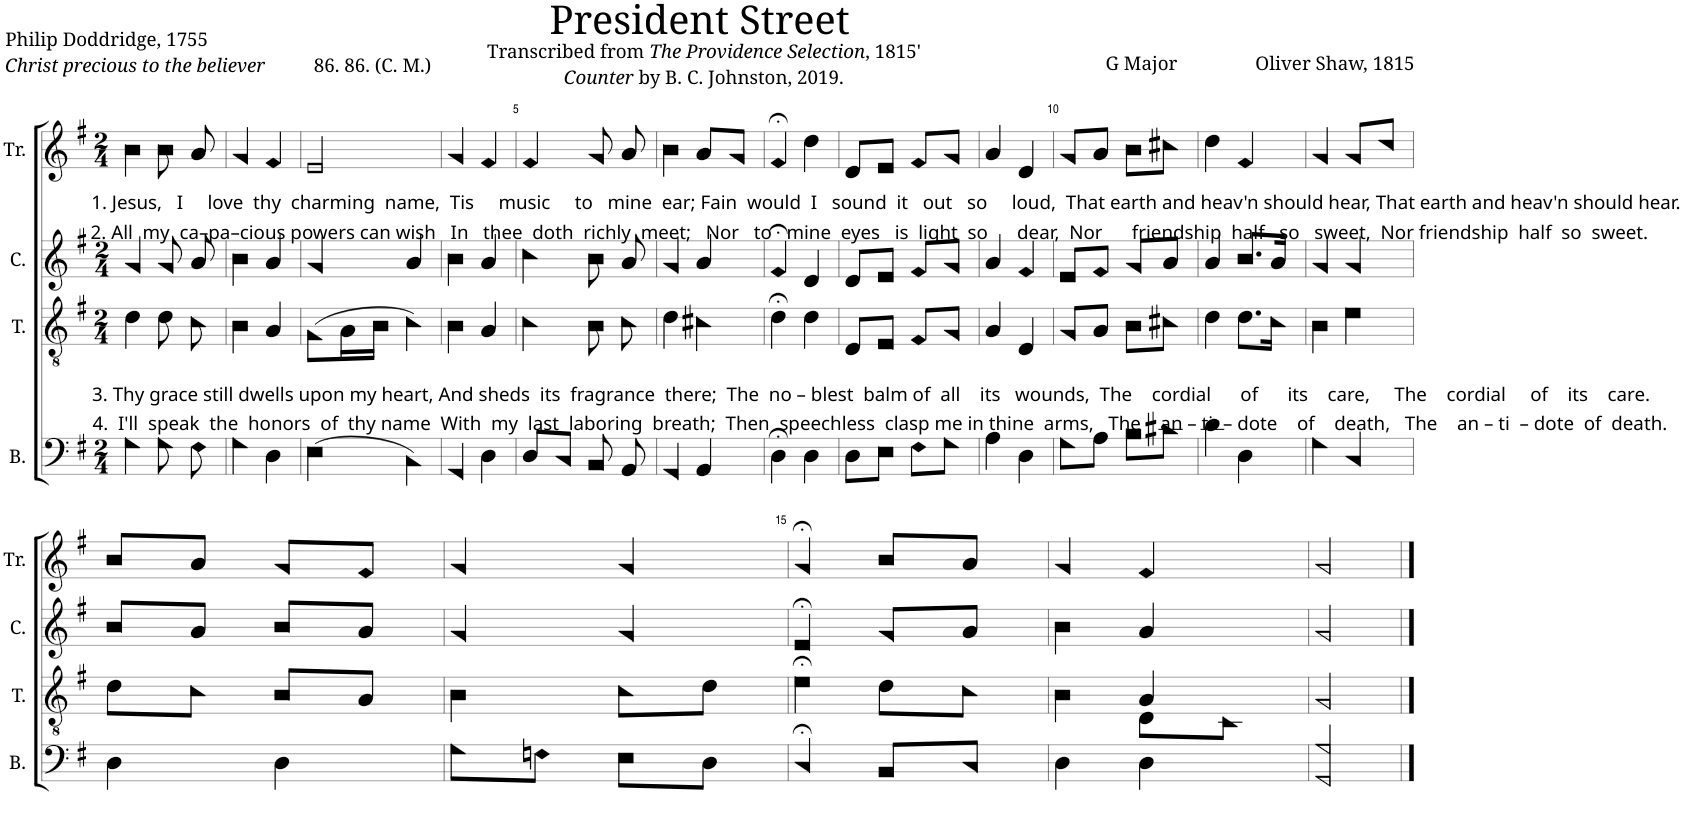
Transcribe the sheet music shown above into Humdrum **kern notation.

**kern	**kern	**kern	**kern
*part4	*part3	*part2	*part1
*staff4	*staff3	*staff2	*staff1
*I"B.	*I"T.	*I"C.	*I"Tr.
*I'B.	*I'T.	*I'C.	*I'Tr.
*clefF4	*clefGv2	*clefG2	*clefG2
*k[f#]	*k[f#]	*k[f#]	*k[f#]
*M2/4	*M2/4	*M2/4	*M2/4
=1	=1	=1	=1
!	!	!	!LO:TX:b:t=1. Jesus,   I     love  thy  charming  name,  Tis     music     to   mine  ear; Fain  would  I   sound  it   out   so     loud,  That earth and heav'n should hear, That earth and heav'n should hear.
!	!	!	!LO:TX:b:t=2. All  my  ca–pa–cious powers can wish   In   thee  doth  richly  meet;   Nor   to   mine  eyes   is  light  so      dear,  Nor      friendship  half   so   sweet,  Nor friendship  half  so  sweet.
!	!LO:TX:b:t=3. Thy grace still dwells upon my heart, And sheds  its  fragrance  there;  The  no – blest  balm of  all    its   wounds,  The    cordial      of      its    care,     The    cordial     of    its    care.	!	!
!	!LO:TX:b:t=4.  I'll  speak  the  honors  of  thy name  With  my  last  laboring  breath;  Then  speechless  clasp me in thine  arms,   The    an – ti  – dote    of    death,   The    an – ti  – dote  of  death.	!	!
4G!\	4d!\	4g!/	4b!\
8G!\	8d!\	8g!/	8b!\
8F#!\	8c!\	8a!/	8a!/
=2	=2	=2	=2
4G!\	4B!\	4b!\	4g!/
4D!\	4A!/	4a!/	4f#!/
=3	=3	=3	=3
(4E!\	(8G!\L	4g!/	2e!/
.	16A!\L	.	.
.	16B!\JJ	.	.
4C!\)	4c!\)	4a!/	.
=4	=4	=4	=4
4GG!/	4B!\	4b!\	4g!/
4D!\	4A!/	4a!/	4f#!/
=5	=5	=5	=5
8D!/L	4c!\	4cc!\	4f#!/
8C!/J	.	.	.
8BB!/	8B!\	8b!\	8g!/
8AA!/	8c!\	8a!/	8a!/
=6	=6	=6	=6
4GG!/	4d!\	4g!/	4b!\
4AA!/	4c#X!\	4a!/	8a!/L
.	.	.	8g!/J
=7	=7	=7	=7
4D;<!\	4d;<!\	4f#;<!/	4f#;<!/
4D!\	4d!\	4d!/	4dd!\
=8	=8	=8	=8
8D!\L	8D!/L	8d!/L	8d!/L
8E!\J	8E!/J	8e!/J	8e!/J
8F#!\L	8F#!/L	8f#!/L	8f#!/L
8G!\J	8G!/J	8g!/J	8g!/J
=9	=9	=9	=9
4A!\	4A!/	4a!/	4a!/
4D!\	4D!/	4f#!/	4d!/
=10	=10	=10	=10
8G!\L	8G!/L	8e!/L	8g!/L
8A!\J	8A!/J	8f#!/J	8a!/J
8B!\L	8B!\L	8g!/L	8b!\L
8c#X!\J	8c#X!\J	8a!/J	8cc#X!\J
=11	=11	=11	=11
4d!\	4d!\	4a!/	4dd!\
4D!\	8.d!\L	8.b!/L	4f#!/
.	16c!\Jk	16a!/Jk	.
=12	=12	=12	=12
4G!\	4B!\	4g!/	4g!/
4C!/	4e!\	4g!/	8g!/L
.	.	.	8cc!/J
!!LO:LB:g=z
=13	=13	=13	=13
4D!\	8d!\L	8b!/L	8b!/L
.	8c!\J	8a!/J	8a!/J
4D!\	8B!/L	8b!/L	8g!/L
.	8A!/J	8a!/J	8f#!/J
=14	=14	=14	=14
8G!\L	4B!\	4g!/	4g!/
8Fn!\J	.	.	.
8E!\L	8c!\L	4g!/	4g!/
8D!\J	8d!\J	.	.
=15	=15	=15	=15
4C;<!/	4e;<!\	4e;<!/	4g;<!/
8BB!/L	8d!\L	8g!/L	8b!/L
8C!/J	8c!\J	8a!/J	8a!/J
=16	=16	=16	=16
*	*^	*	*
4D!\	4B!\	4ryy	4b!\	4g!/
4D!\	4A!/	8D!\L	4a!/	4f#!/
.	.	8C!\J	.	.
*	*v	*v	*	*
=17	=17	=17	=17
2GG!/ 2G!/	2G!/	2g!/	2g!/
==	==	==	==
*-	*-	*-	*-
